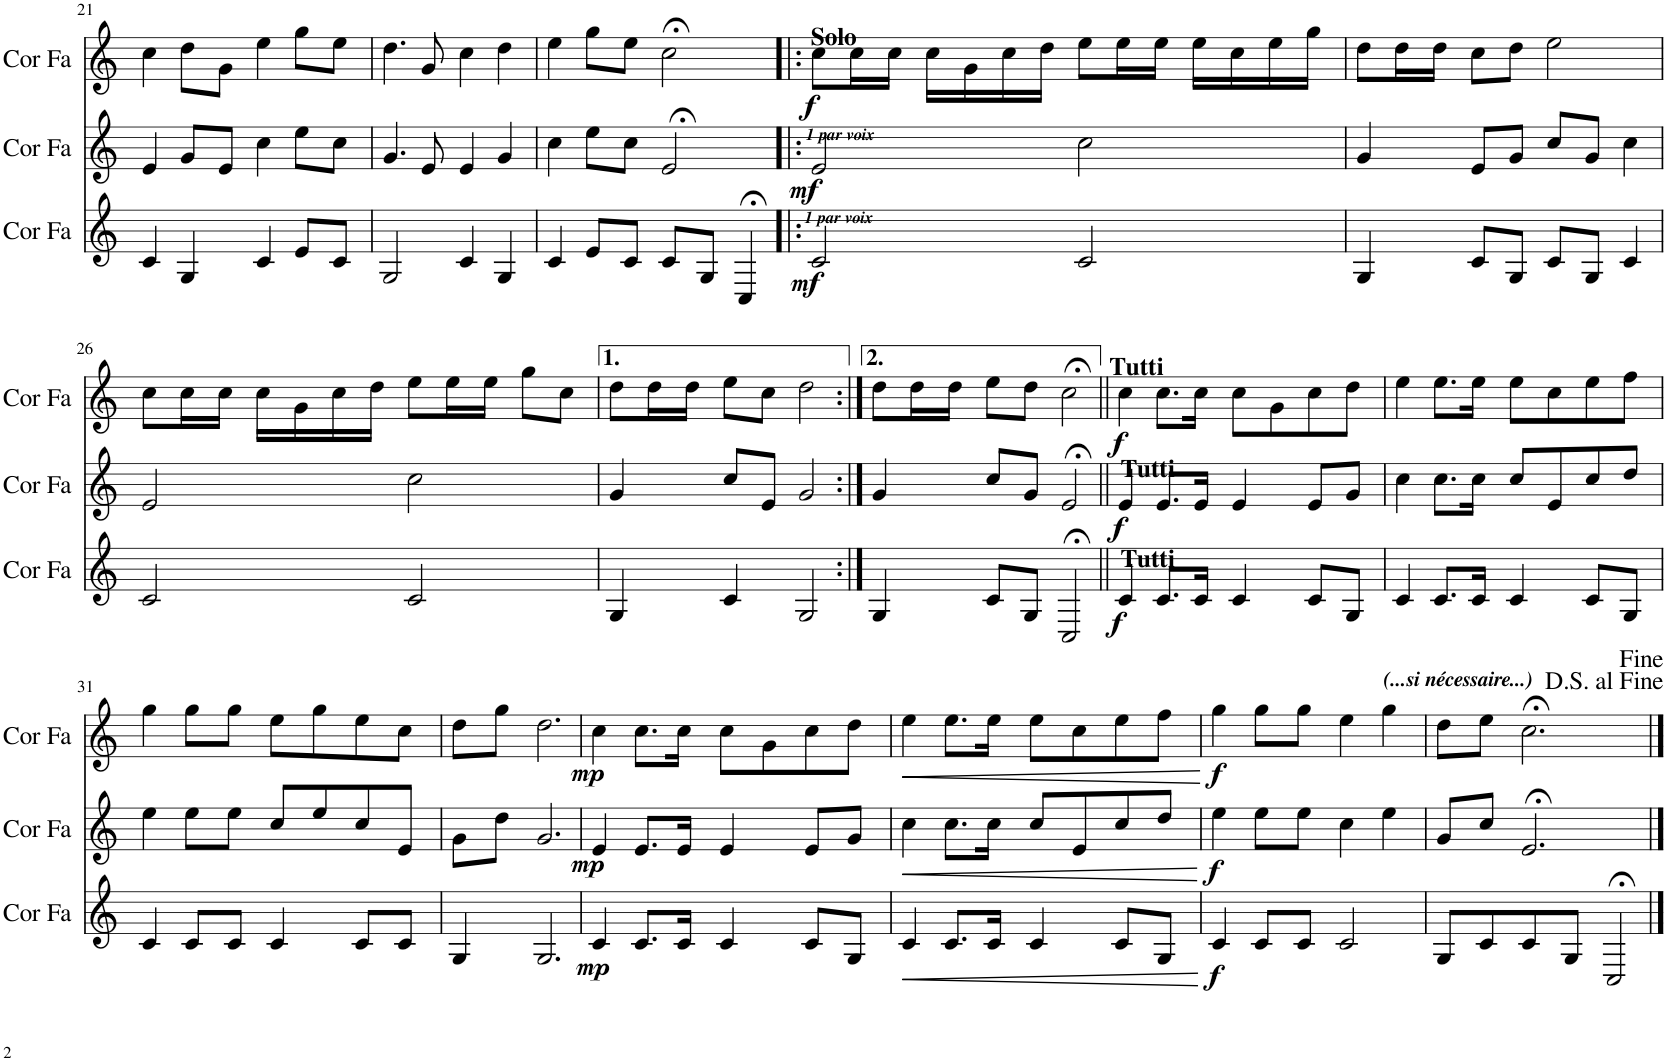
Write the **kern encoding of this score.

**kern	**dynam	**kern	**dynam	**kern	**dynam
*part3	*part3	*part2	*part2	*part1	*part1
*staff3	*staff3	*staff2	*staff2	*staff1	*staff1
*I"Cor en Fa	*	*I"Cor en Fa	*	*I"Cor 1	*
*I'Cor Fa	*	*I'Cor Fa	*	*	*
!!LO:PB:g=z
*clefG2	*	*clefG2	*	*clefG2	*
*Trd4c7	*	*Trd4c7	*	*Trd4c7	*
*k[]	*	*k[]	*	*k[]	*
*M4/4	*	*M4/4	*	*M4/4	*
=21	=21	=21	=21	=21	=21
4c/	.	4e/	.	4cc\	.
4G/	.	8g/L	.	8dd\L	.
.	.	8e/J	.	8g\J	.
4c/	.	4cc\	.	4ee\	.
8e/L	.	8ee\L	.	8gg\L	.
8c/J	.	8cc\J	.	8ee\J	.
=22	=22	=22	=22	=22	=22
2G/	.	4.g/	.	4.dd\	.
.	.	8e/	.	8g/	.
4c/	.	4e/	.	4cc\	.
4G/	.	4g/	.	4dd\	.
=23	=23	=23	=23	=23	=23
4c/	.	4cc\	.	4ee\	.
8e/L	.	8ee\L	.	8gg\L	.
8c/J	.	8cc\J	.	8ee\J	.
8c/L	.	2e;</	.	2cc;<\	.
8G/J	.	.	.	.	.
4C;</	.	.	.	.	.
=24!|:	=24!|:	=24!|:	=24!|:	=24!|:	=24!|:
!	!	!	!	!LO:TX:a:B:t=Solo	!
!	!	!LO:TX:a:Bi:t=1 par voix	!	!	!
!LO:TX:a:Bi:t=1 par voix	!	!	!	!	!
!	!LO:DY:b	!	!LO:DY:b	!	!LO:DY:b
2c/	mf	2e/	mf	8cc\L	f
.	.	.	.	16cc\L	.
.	.	.	.	16cc\JJ	.
.	.	.	.	16cc\LL	.
.	.	.	.	16g\	.
.	.	.	.	16cc\	.
.	.	.	.	16dd\JJ	.
2c/	.	2cc\	.	8ee\L	.
.	.	.	.	16ee\L	.
.	.	.	.	16ee\JJ	.
.	.	.	.	16ee\LL	.
.	.	.	.	16cc\	.
.	.	.	.	16ee\	.
.	.	.	.	16gg\JJ	.
=25	=25	=25	=25	=25	=25
4G/	.	4g/	.	8dd\L	.
.	.	.	.	16dd\L	.
.	.	.	.	16dd\JJ	.
8c/L	.	8e/L	.	8cc\L	.
8G/J	.	8g/J	.	8dd\J	.
8c/L	.	8cc/L	.	2ee\	.
8G/J	.	8g/J	.	.	.
4c/	.	4cc\	.	.	.
!!LO:LB:g=z
=26	=26	=26	=26	=26	=26
2c/	.	2e/	.	8cc\L	.
.	.	.	.	16cc\L	.
.	.	.	.	16cc\JJ	.
.	.	.	.	16cc\LL	.
.	.	.	.	16g\	.
.	.	.	.	16cc\	.
.	.	.	.	16dd\JJ	.
2c/	.	2cc\	.	8ee\L	.
.	.	.	.	16ee\L	.
.	.	.	.	16ee\JJ	.
.	.	.	.	8gg\L	.
.	.	.	.	8cc\J	.
=27	=27	=27	=27	=27	=27
4G/	.	4g/	.	8dd\L	.
.	.	.	.	16dd\L	.
.	.	.	.	16dd\JJ	.
4c/	.	8cc/L	.	8ee\L	.
.	.	8e/J	.	8cc\J	.
2G/	.	2g/	.	2dd\	.
=28:|!	=28:|!	=28:|!	=28:|!	=28:|!	=28:|!
4G/	.	4g/	.	8dd\L	.
.	.	.	.	16dd\L	.
.	.	.	.	16dd\JJ	.
8c/L	.	8cc/L	.	8ee\L	.
8G/J	.	8g/J	.	8dd\J	.
2C;</	.	2e;</	.	2cc;<\	.
=29||	=29||	=29||	=29||	=29||	=29||
!	!	!	!	!LO:TX:a:B:t=Tutti	!
!	!	!LO:TX:a:B:t=Tutti	!	!	!
!LO:TX:a:B:t=Tutti	!	!	!	!	!
!	!LO:DY:b	!	!LO:DY:b	!	!LO:DY:b
4c/	f	4e/	f	4cc\	f
8.c/L	.	8.e/L	.	8.cc\L	.
16c/Jk	.	16e/Jk	.	16cc\Jk	.
4c/	.	4e/	.	8cc\L	.
.	.	.	.	8g\	.
8c/L	.	8e/L	.	8cc\	.
8G/J	.	8g/J	.	8dd\J	.
=30	=30	=30	=30	=30	=30
4c/	.	4cc\	.	4ee\	.
8.c/L	.	8.cc\L	.	8.ee\L	.
16c/Jk	.	16cc\Jk	.	16ee\Jk	.
4c/	.	8cc/L	.	8ee\L	.
.	.	8e/	.	8cc\	.
8c/L	.	8cc/	.	8ee\	.
8G/J	.	8dd/J	.	8ff\J	.
!!LO:LB:g=z
=31	=31	=31	=31	=31	=31
4c/	.	4ee\	.	4gg\	.
8c/L	.	8ee\L	.	8gg\L	.
8c/J	.	8ee\J	.	8gg\J	.
4c/	.	8cc/L	.	8ee\L	.
.	.	8ee/	.	8gg\	.
8c/L	.	8cc/	.	8ee\	.
8c/J	.	8e/J	.	8cc\J	.
=32	=32	=32	=32	=32	=32
4G/	.	8g\L	.	8dd\L	.
.	.	8dd\J	.	8gg\J	.
2.G/	.	2.g/	.	2.dd\	.
=33	=33	=33	=33	=33	=33
!	!LO:DY:b	!	!LO:DY:b	!	!LO:DY:b
4c/	mp	4e/	mp	4cc\	mp
8.c/L	.	8.e/L	.	8.cc\L	.
16c/Jk	.	16e/Jk	.	16cc\Jk	.
4c/	.	4e/	.	8cc\L	.
.	.	.	.	8g\	.
8c/L	.	8e/L	.	8cc\	.
8G/J	.	8g/J	.	8dd\J	.
=34	=34	=34	=34	=34	=34
!	!LO:HP:b	!	!LO:HP:b	!	!LO:HP:b
4c/	<	4cc\	<	4ee\	<
8.c/L	.	8.cc\L	.	8.ee\L	.
16c/Jk	.	16cc\Jk	.	16ee\Jk	.
4c/	.	8cc/L	.	8ee\L	.
.	.	8e/	.	8cc\	.
8c/L	.	8cc/	.	8ee\	.
8G/J	.	8dd/J	.	8ff\J	.
.	[	.	[	.	[
=35	=35	=35	=35	=35	=35
!	!LO:DY:b	!	!LO:DY:b	!	!LO:DY:b
4c/	f	4ee\	f	4gg\	f
8c/L	.	8ee\L	.	8gg\L	.
8c/J	.	8ee\J	.	8gg\J	.
2c/	.	4cc\	.	4ee\	.
!	!	!	!	!LO:TX:a:Bi:t=(...si nécessaire...)	!
.	.	4ee\	.	4gg\	.
=36	=36	=36	=36	=36	=36
8G/L	.	8g/L	.	8dd\L	.
8c/	.	8cc/J	.	8ee\J	.
8c/	.	2.e;</	.	2.cc;<\	.
8G/J	.	.	.	.	.
2C;</	.	.	.	.	.
==	==	==	==	==	==
*-	*-	*-	*-	*-	*-
